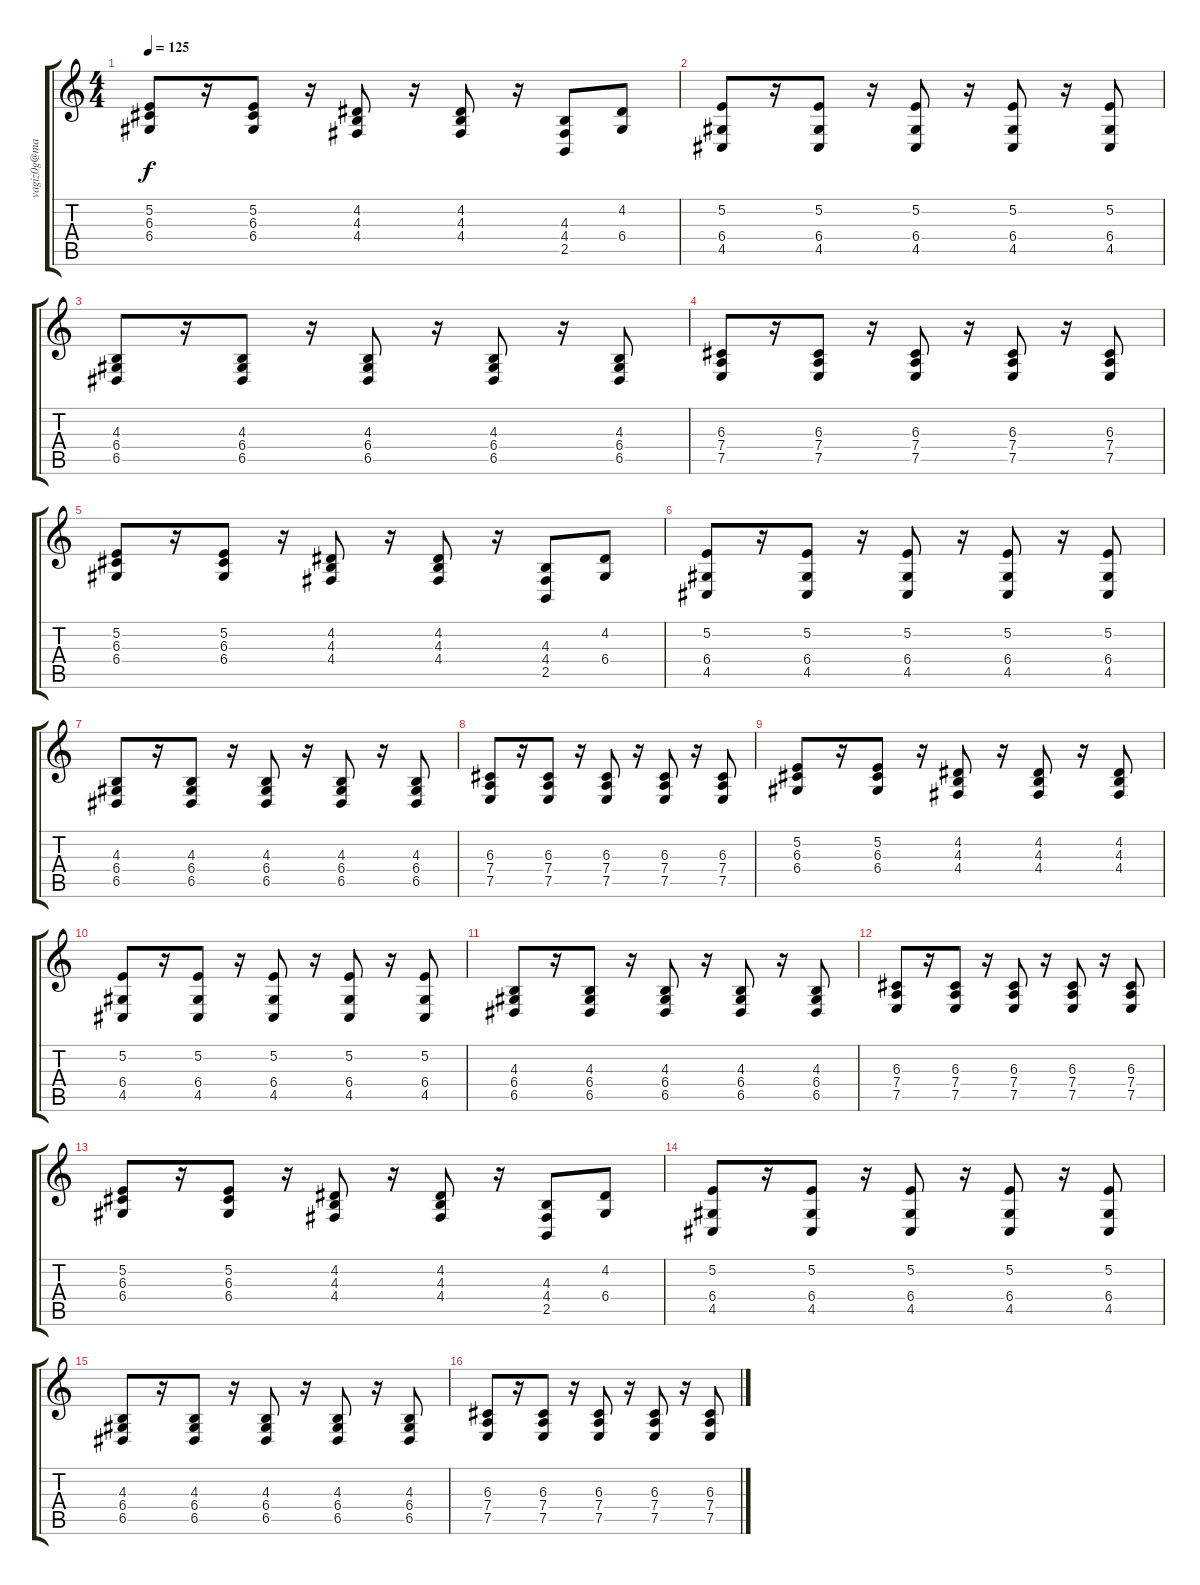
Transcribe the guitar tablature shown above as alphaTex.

\track ("" "vagiz0g@ma") {instrument lead2sawtooth}
\staff {score tabs}
\tuning (E4 B3 G3 D3 A2 E2) {hide}
\ts (4 4)
\tempo 125
\clef g2
\ks c
(5.2 6.3 6.4).8{dy f} r.16 (5.2 6.3 6.4).8 r.16 (4.2 4.3 4.4).8 r.16 (4.2 4.3 4.4).8 r.16 (4.3 4.4 2.5).8 (4.2 6.4).8 |
(5.2 6.4 4.5).8 r.16 (5.2 6.4 4.5).8 r.16 (5.2 6.4 4.5).8 r.16 (5.2 6.4 4.5).8 r.16 (5.2 6.4 4.5).8 |
(4.3 6.4 6.5).8 r.16 (4.3 6.4 6.5).8 r.16 (4.3 6.4 6.5).8 r.16 (4.3 6.4 6.5).8 r.16 (4.3 6.4 6.5).8 |
(6.3 7.4 7.5).8 r.16 (6.3 7.4 7.5).8 r.16 (6.3 7.4 7.5).8 r.16 (6.3 7.4 7.5).8 r.16 (6.3 7.4 7.5).8 |
(5.2 6.3 6.4).8 r.16 (5.2 6.3 6.4).8 r.16 (4.2 4.3 4.4).8 r.16 (4.2 4.3 4.4).8 r.16 (4.3 4.4 2.5).8 (4.2 6.4).8 |
(5.2 6.4 4.5).8 r.16 (5.2 6.4 4.5).8 r.16 (5.2 6.4 4.5).8 r.16 (5.2 6.4 4.5).8 r.16 (5.2 6.4 4.5).8 |
(4.3 6.4 6.5).8 r.16 (4.3 6.4 6.5).8 r.16 (4.3 6.4 6.5).8 r.16 (4.3 6.4 6.5).8 r.16 (4.3 6.4 6.5).8 |
(6.3 7.4 7.5).8 r.16 (6.3 7.4 7.5).8 r.16 (6.3 7.4 7.5).8 r.16 (6.3 7.4 7.5).8 r.16 (6.3 7.4 7.5).8 |
(5.2 6.3 6.4).8 r.16 (5.2 6.3 6.4).8 r.16 (4.2 4.3 4.4).8 r.16 (4.2 4.3 4.4).8 r.16 (4.2 4.3 4.4).8 |
(5.2 6.4 4.5).8 r.16 (5.2 6.4 4.5).8 r.16 (5.2 6.4 4.5).8 r.16 (5.2 6.4 4.5).8 r.16 (5.2 6.4 4.5).8 |
(4.3 6.4 6.5).8 r.16 (4.3 6.4 6.5).8 r.16 (4.3 6.4 6.5).8 r.16 (4.3 6.4 6.5).8 r.16 (4.3 6.4 6.5).8 |
(6.3 7.4 7.5).8 r.16 (6.3 7.4 7.5).8 r.16 (6.3 7.4 7.5).8 r.16 (6.3 7.4 7.5).8 r.16 (6.3 7.4 7.5).8 |
(5.2 6.3 6.4).8 r.16 (5.2 6.3 6.4).8 r.16 (4.2 4.3 4.4).8 r.16 (4.2 4.3 4.4).8 r.16 (4.3 4.4 2.5).8 (4.2 6.4).8 |
(5.2 6.4 4.5).8 r.16 (5.2 6.4 4.5).8 r.16 (5.2 6.4 4.5).8 r.16 (5.2 6.4 4.5).8 r.16 (5.2 6.4 4.5).8 |
(4.3 6.4 6.5).8 r.16 (4.3 6.4 6.5).8 r.16 (4.3 6.4 6.5).8 r.16 (4.3 6.4 6.5).8 r.16 (4.3 6.4 6.5).8 |
(6.3 7.4 7.5).8 r.16 (6.3 7.4 7.5).8 r.16 (6.3 7.4 7.5).8 r.16 (6.3 7.4 7.5).8 r.16 (6.3 7.4 7.5).8
